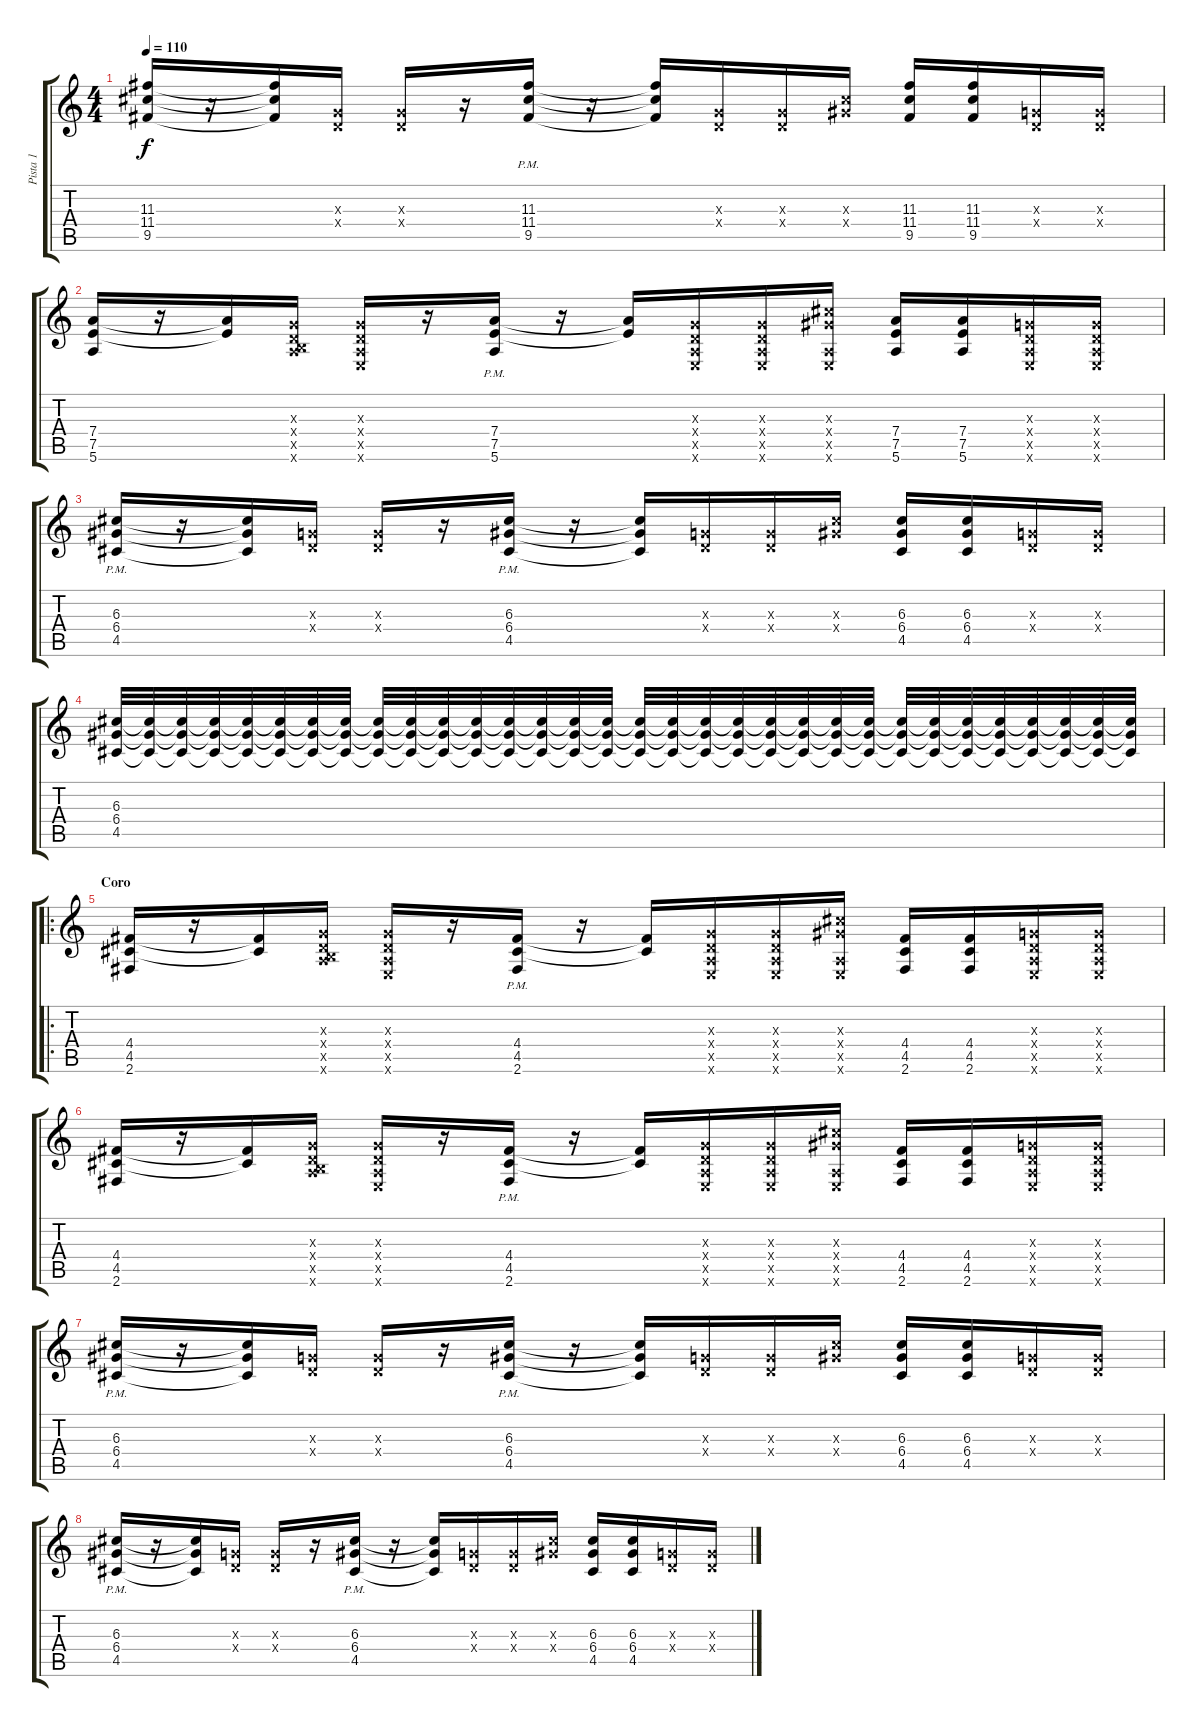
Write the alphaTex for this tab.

\track ("Pista 1" "Pista 1") {instrument distortionguitar}
\staff {score tabs}
\tuning (E4 B3 G3 D3 A2 E2) {hide}
\ts (4 4)
\tempo 110
\clef g2
\ks c
(11.3 11.4 9.5).16{dy f} r.16 (11.3{t} 11.4{t} 9.5{t}).16 (0.3{x} 0.4{x}).16 (0.3{x} 0.4{x}).16 r.16 (11.3 11.4{pm} 9.5).16 r.16 (11.3{t} 11.4{t} 9.5{t}).16 (0.3{x} 0.4{x}).16 (0.3{x} 0.4{x}).16 (6.3{x} 6.4{x}).16 (11.3 11.4 9.5).16 (11.3 11.4 9.5).16 (0.3{x} 0.4{x}).16 (0.3{x} 0.4{x}).16 |
(7.4 7.5 5.6).16 r.16 (7.4{t} 7.5{t}).16 (0.3{x} 0.4{x} 0.5{x} 7.6{x}).16 (0.3{x} 0.4{x} 0.5{x} 0.6{x}).16 r.16 (7.4{pm} 7.5 5.6).16 r.16 (7.4{t} 7.5{t}).16 (0.3{x} 0.4{x} 0.5{x} 0.6{x}).16 (0.3{x} 0.4{x} 0.5{x} 0.6{x}).16 (6.3{x} 6.4{x} 0.5{x} 0.6{x}).16 (7.4 7.5 5.6).16 (7.4 7.5 5.6).16 (0.3{x} 0.4{x} 0.5{x} 0.6{x}).16 (0.3{x} 0.4{x} 0.5{x} 0.6{x}).16 |
(6.3 6.4{pm} 4.5).16 r.16 (6.3{t} 6.4{t} 4.5{t}).16 (0.3{x} 0.4{x}).16 (0.3{x} 0.4{x}).16 r.16 (6.3 6.4{pm} 4.5).16 r.16 (6.3{t} 6.4{t} 4.5{t}).16 (0.3{x} 0.4{x}).16 (0.3{x} 0.4{x}).16 (6.3{x} 6.4{x}).16 (6.3 6.4 4.5).16 (6.3 6.4 4.5).16 (0.3{x} 0.4{x}).16 (0.3{x} 0.4{x}).16 |
(6.3 6.4 4.5).32 (6.3{t} 6.4{t} 4.5{t}).32{balance 4} (6.3{t} 6.4{t} 4.5{t}).32{balance 0} (6.3{t} 6.4{t} 4.5{t}).32{volume 8 balance 4} (6.3{t} 6.4{t} 4.5{t}).32{balance 8} (6.3{t} 6.4{t} 4.5{t}).32{balance 12} (6.3{t} 6.4{t} 4.5{t}).32{balance 16} (6.3{t} 6.4{t} 4.5{t}).32{volume 6 balance 12} (6.3{t} 6.4{t} 4.5{t}).32{balance 8} (6.3{t} 6.4{t} 4.5{t}).32{balance 4} (6.3{t} 6.4{t} 4.5{t}).32{balance 0} (6.3{t} 6.4{t} 4.5{t}).32{volume 4 balance 4} (6.3{t} 6.4{t} 4.5{t}).32{balance 8} (6.3{t} 6.4{t} 4.5{t}).32{balance 12} (6.3{t} 6.4{t} 4.5{t}).32{balance 16} (6.3{t} 6.4{t} 4.5{t}).32{balance 12} (6.3{t} 6.4{t} 4.5{t}).32{balance 8} (6.3{t} 6.4{t} 4.5{t}).32{balance 4} (6.3{t} 6.4{t} 4.5{t}).32{balance 0} (6.3{t} 6.4{t} 4.5{t}).32{balance 4} (6.3{t} 6.4{t} 4.5{t}).32{balance 8} (6.3{t} 6.4{t} 4.5{t}).32{balance 12} (6.3{t} 6.4{t} 4.5{t}).32{balance 16} (6.3{t} 6.4{t} 4.5{t}).32{balance 12} (6.3{t} 6.4{t} 4.5{t}).32{balance 8} (6.3{t} 6.4{t} 4.5{t}).32{balance 4} (6.3{t} 6.4{t} 4.5{t}).32{balance 0} (6.3{t} 6.4{t} 4.5{t}).32{balance 4} (6.3{t} 6.4{t} 4.5{t}).32{balance 8} (6.3{t} 6.4{t} 4.5{t}).32{balance 12} (6.3{t} 6.4{t} 4.5{t}).32{balance 16} (6.3{t} 6.4{t} 4.5{t}).32{balance 12} |
\ro
\section ("" "Coro")
(4.4 4.5 2.6).16{volume 10} r.16 (4.4{t} 4.5{t}).16 (0.3{x} 0.4{x} 0.5{x} 7.6{x}).16 (0.3{x} 0.4{x} 0.5{x} 0.6{x}).16 r.16 (4.4{pm} 4.5 2.6).16 r.16 (4.4{t} 4.5{t}).16 (0.3{x} 0.4{x} 0.5{x} 0.6{x}).16 (0.3{x} 0.4{x} 0.5{x} 0.6{x}).16 (6.3{x} 6.4{x} 0.5{x} 0.6{x}).16 (4.4 4.5 2.6).16 (4.4 4.5 2.6).16 (0.3{x} 0.4{x} 0.5{x} 0.6{x}).16 (0.3{x} 0.4{x} 0.5{x} 0.6{x}).16 |
(4.4 4.5 2.6).16 r.16 (4.4{t} 4.5{t}).16 (0.3{x} 0.4{x} 0.5{x} 7.6{x}).16 (0.3{x} 0.4{x} 0.5{x} 0.6{x}).16 r.16 (4.4{pm} 4.5 2.6).16 r.16 (4.4{t} 4.5{t}).16 (0.3{x} 0.4{x} 0.5{x} 0.6{x}).16 (0.3{x} 0.4{x} 0.5{x} 0.6{x}).16 (6.3{x} 6.4{x} 0.5{x} 0.6{x}).16 (4.4 4.5 2.6).16 (4.4 4.5 2.6).16 (0.3{x} 0.4{x} 0.5{x} 0.6{x}).16 (0.3{x} 0.4{x} 0.5{x} 0.6{x}).16 |
(6.3 6.4{pm} 4.5).16 r.16 (6.3{t} 6.4{t} 4.5{t}).16 (0.3{x} 0.4{x}).16 (0.3{x} 0.4{x}).16 r.16 (6.3 6.4{pm} 4.5).16 r.16 (6.3{t} 6.4{t} 4.5{t}).16 (0.3{x} 0.4{x}).16 (0.3{x} 0.4{x}).16 (6.3{x} 6.4{x}).16 (6.3 6.4 4.5).16 (6.3 6.4 4.5).16 (0.3{x} 0.4{x}).16 (0.3{x} 0.4{x}).16 |
(6.3 6.4{pm} 4.5).16 r.16 (6.3{t} 6.4{t} 4.5{t}).16 (0.3{x} 0.4{x}).16 (0.3{x} 0.4{x}).16 r.16 (6.3 6.4{pm} 4.5).16 r.16 (6.3{t} 6.4{t} 4.5{t}).16 (0.3{x} 0.4{x}).16 (0.3{x} 0.4{x}).16 (6.3{x} 6.4{x}).16 (6.3 6.4 4.5).16 (6.3 6.4 4.5).16 (0.3{x} 0.4{x}).16 (0.3{x} 0.4{x}).16
